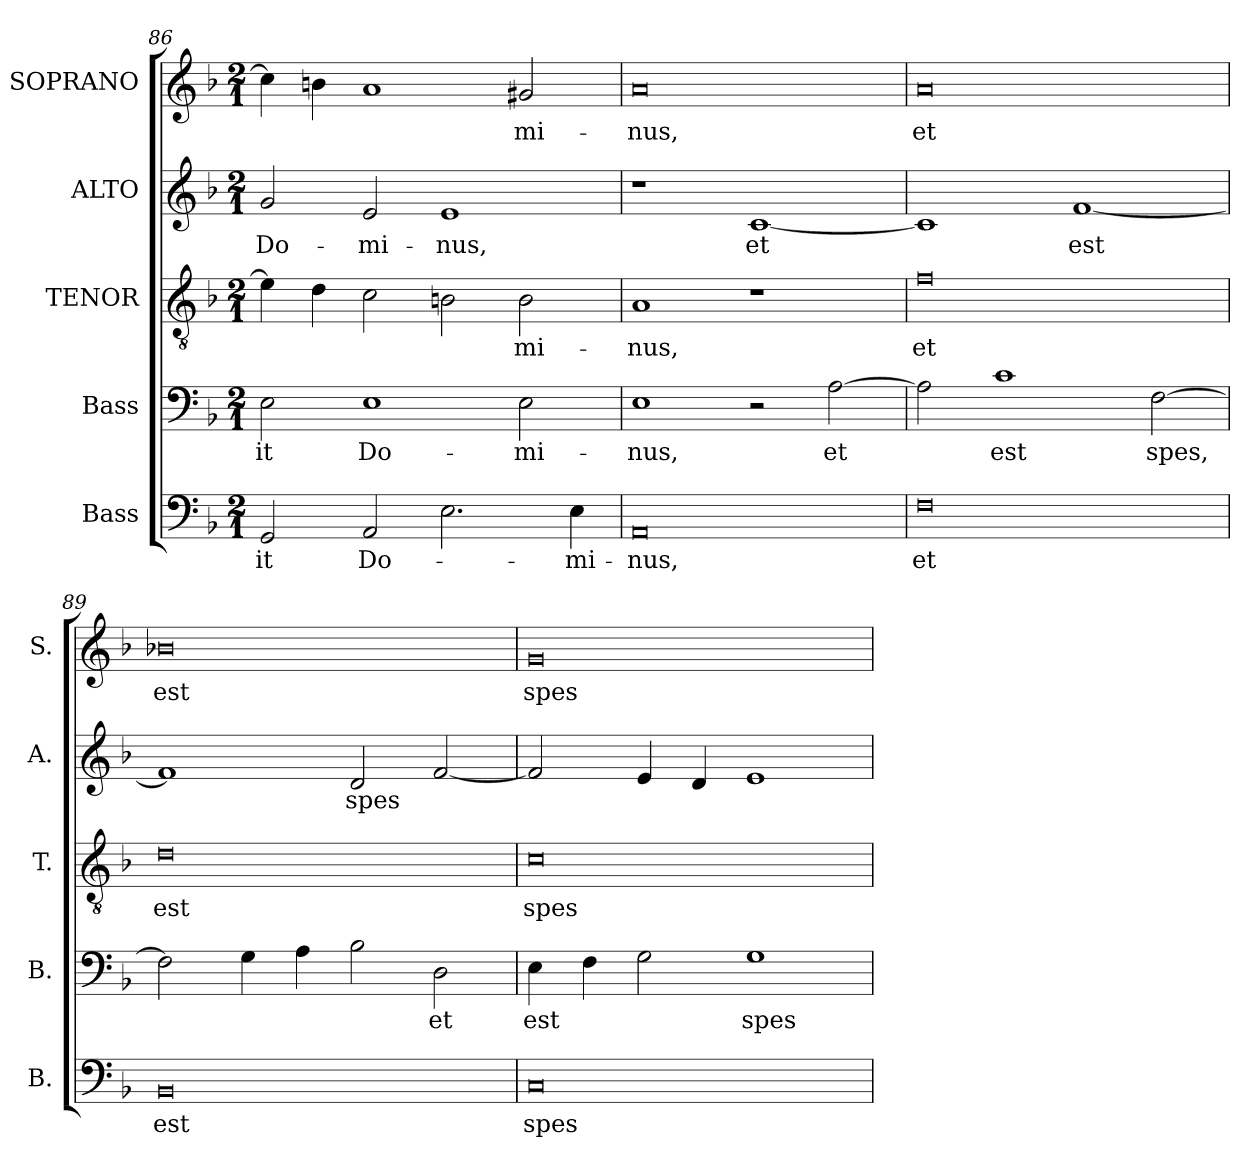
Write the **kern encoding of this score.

**kern	**text	**kern	**text	**kern	**text	**kern	**text	**kern	**text
*part5	*part5	*part4	*part4	*part3	*part3	*part2	*part2	*part1	*part1
*staff5	*staff5	*staff4	*staff4	*staff3	*staff3	*staff2	*staff2	*staff1	*staff1
*I"Bass	*	*I"Bass	*	*I"TENOR	*	*I"ALTO	*	*I"SOPRANO	*
*I'B.	*	*I'B.	*	*I'T.	*	*I'A.	*	*I'S.	*
*clefF4	*	*clefF4	*	*clefGv2	*	*clefG2	*	*clefG2	*
*	*	*	*	*ITrd7c12	*	*	*	*	*
*k[b-]	*	*k[b-]	*	*k[b-]	*	*k[b-]	*	*k[b-]	*
*F:	*	*F:	*	*F:	*	*F:	*	*F:	*
*M2/1	*	*M2/1	*	*M2/1	*	*M2/1	*	*M2/1	*
=86	=86	=86	=86	=86	=86	=86	=86	=86	=86
!	!LO:LY:b:color=#000000	!	!	!	!	!	!	!	!
!	!	!	!LO:LY:b:color=#000000	!	!	!	!	!	!
!	!	!	!	!	!	!	!LO:LY:b:color=#000000	!	!
2GGi/	-it	2Ei\	-it	4Ei\]	.	2gi/	Do-	4cci\]	.
.	.	.	.	4Di\	.	.	.	4bni\	.
!	!LO:LY:b:color=#000000	!	!	!	!	!	!	!	!
!	!	!	!LO:LY:b:color=#000000	!	!	!	!	!	!
!	!	!	!	!	!	!	!LO:LY:b:color=#000000	!	!
2AAi/	Do-	1Ei	Do-	2Ci\	.	2ei/	-mi-	1ai	.
!	!	!	!	!	!	!	!LO:LY:b:color=#000000	!	!
2.Ei\	.	.	.	2BBni\	.	1ei	-nus,	.	.
!	!	!	!LO:LY:b:color=#000000	!	!	!	!	!	!
!	!	!	!	!	!LO:LY:b:color=#000000	!	!	!	!
!	!	!	!	!	!	!	!	!	!LO:LY:b:color=#000000
.	.	2Ei\	-mi-	2BBi\	-mi-	.	.	2g#Xi/	-mi-
!	!LO:LY:b:color=#000000	!	!	!	!	!	!	!	!
4Ei\	-mi-	.	.	.	.	.	.	.	.
=87	=87	=87	=87	=87	=87	=87	=87	=87	=87
!	!LO:LY:b:color=#000000	!	!	!	!	!	!	!	!
!	!	!	!LO:LY:b:color=#000000	!	!	!	!	!	!
!	!	!	!	!	!LO:LY:b:color=#000000	!	!	!	!
!	!	!	!	!	!	!	!	!	!LO:LY:b:color=#000000
0AAi	-nus,	1Ei	-nus,	1AAi	-nus,	1r	.	0ai	-nus,
!	!	!	!	!	!	!	!LO:LY:b:color=#000000	!	!
.	.	2r	.	1r	.	[1ci	et	.	.
!	!	!	!LO:LY:b:color=#000000	!	!	!	!	!	!
.	.	[2Ai\	et	.	.	.	.	.	.
=88	=88	=88	=88	=88	=88	=88	=88	=88	=88
!	!LO:LY:b:color=#000000	!	!	!	!	!	!	!	!
!	!	!	!	!	!LO:LY:b:color=#000000	!	!	!	!
!	!	!	!	!	!	!	!	!	!LO:LY:b:color=#000000
0Fi	et	2Ai\]	.	0Fi	et	1ci]	.	0ai	et
!	!	!	!LO:LY:b:color=#000000	!	!	!	!	!	!
.	.	1ci	est	.	.	.	.	.	.
!	!	!	!	!	!	!	!LO:LY:b:color=#000000	!	!
.	.	.	.	.	.	[1fi	est	.	.
!	!	!	!LO:LY:b:color=#000000	!	!	!	!	!	!
.	.	[2Fi\	spes,	.	.	.	.	.	.
=89	=89	=89	=89	=89	=89	=89	=89	=89	=89
!	!LO:LY:b:color=#000000	!	!	!	!	!	!	!	!
!	!	!	!	!	!LO:LY:b:color=#000000	!	!	!	!
!	!	!	!	!	!	!	!	!	!LO:LY:b:color=#000000
0BB-i	est	2Fi\]	.	0Di	est	1fi]	.	0b-Xi	est
.	.	4Gi\	.	.	.	.	.	.	.
.	.	4Ai\	.	.	.	.	.	.	.
!	!	!	!	!	!	!	!LO:LY:b:color=#000000	!	!
.	.	2B-i\	.	.	.	2di/	spes	.	.
!	!	!	!LO:LY:b:color=#000000	!	!	!	!	!	!
.	.	2Di\	et	.	.	[2fi/	.	.	.
!!LO:PB:g=z
=90	=90	=90	=90	=90	=90	=90	=90	=90	=90
!	!LO:LY:b:color=#000000	!	!	!	!	!	!	!	!
!	!	!	!LO:LY:b:color=#000000	!	!	!	!	!	!
!	!	!	!	!	!LO:LY:b:color=#000000	!	!	!	!
!	!	!	!	!	!	!	!	!	!LO:LY:b:color=#000000
0Ci	spes	4Ei\	est	0Ci	spes	2fi/]	.	0gi	spes
.	.	4Fi\	.	.	.	.	.	.	.
.	.	2Gi\	.	.	.	4ei/	.	.	.
.	.	.	.	.	.	4di/	.	.	.
!	!	!	!LO:LY:b:color=#000000	!	!	!	!	!	!
.	.	1Gi	spes	.	.	1ei	.	.	.
=	=	=	=	=	=	=	=	=	=
*-	*-	*-	*-	*-	*-	*-	*-	*-	*-
